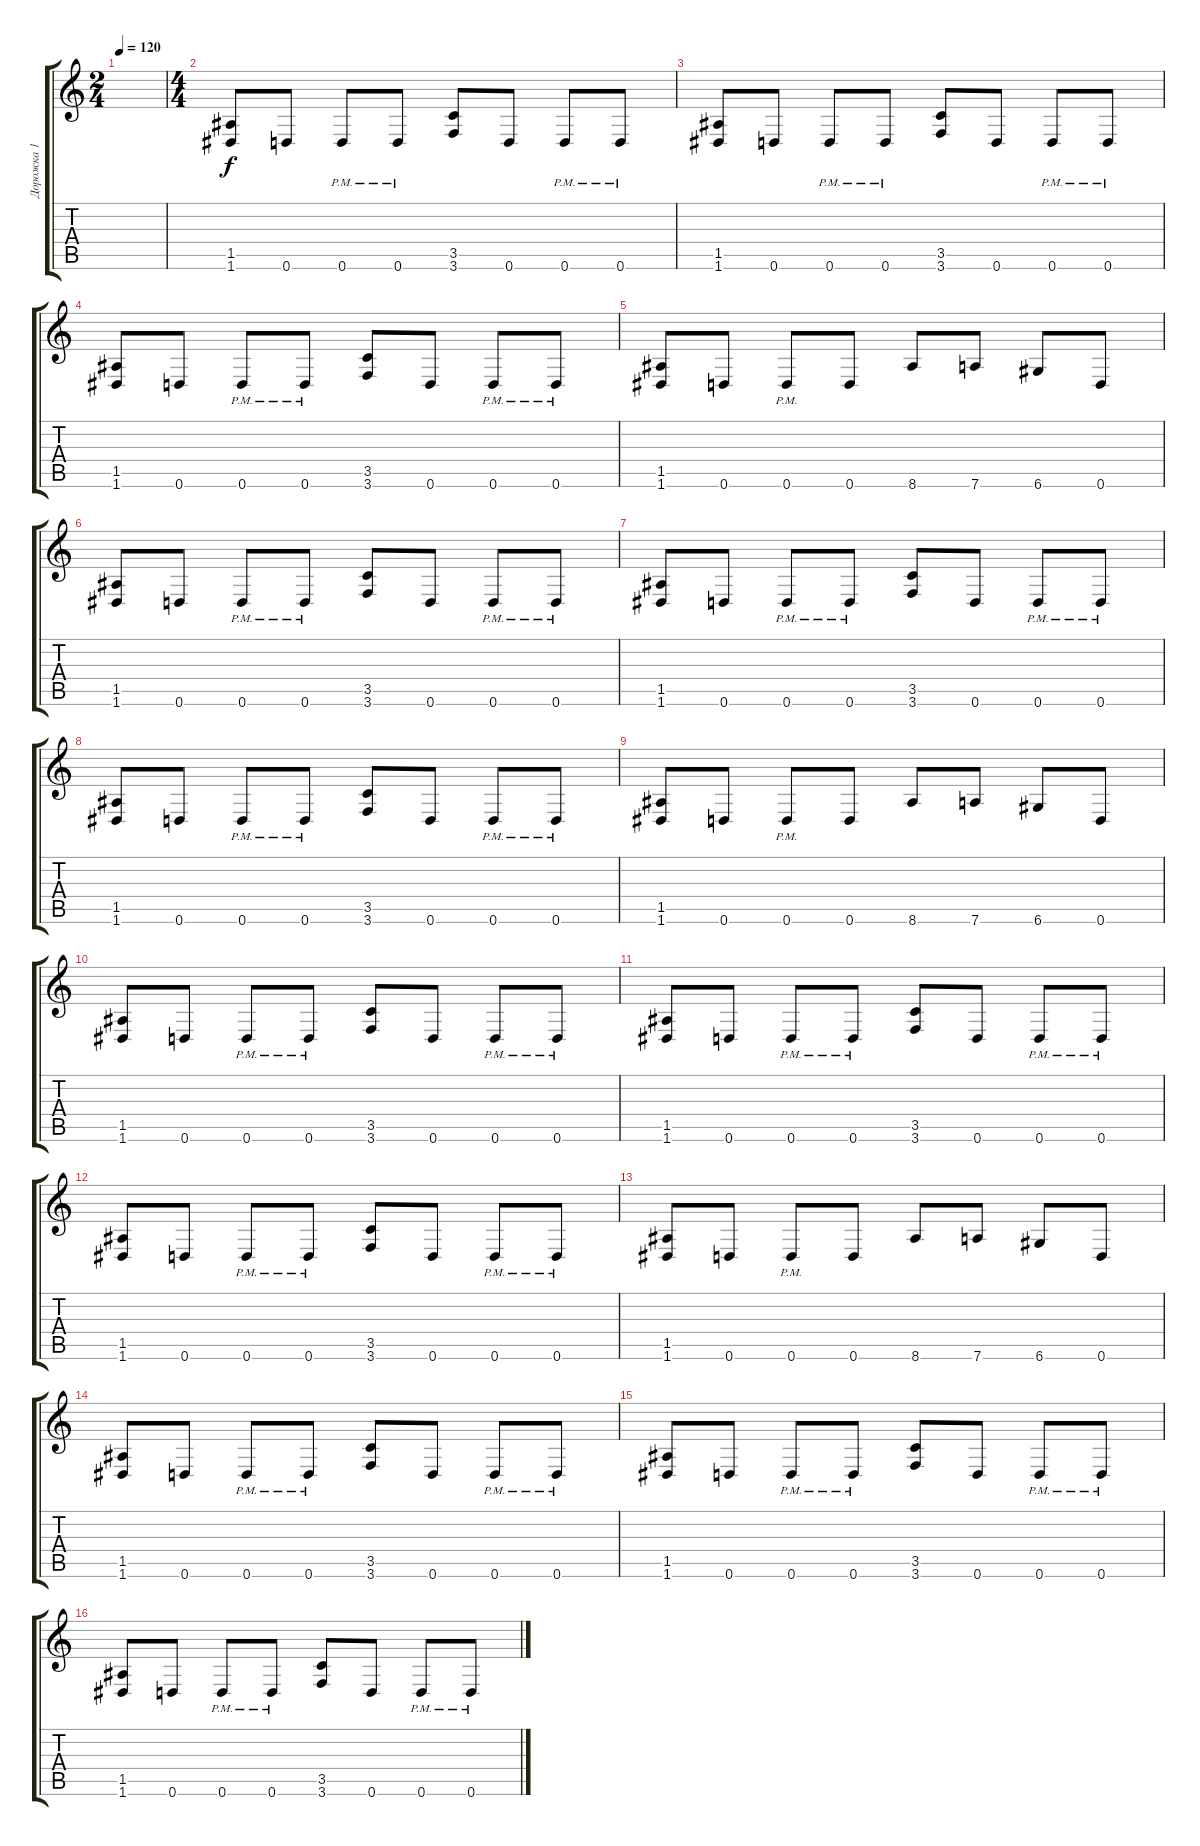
\track ("Дорожка 1" "Дорожка 1") {instrument distortionguitar}
\staff {score tabs}
\tuning (E4 B3 G3 D3 A2 D2) {hide}
\ts (2 4)
\tempo 120
\clef g2
\ks c
|
\ts (4 4)
(1.5 1.6).8 0.6.8 0.6{pm}.8 0.6{pm}.8 (3.5 3.6).8 0.6.8 0.6{pm}.8 0.6{pm}.8 |
(1.5 1.6).8 0.6.8 0.6{pm}.8 0.6{pm}.8 (3.5 3.6).8 0.6.8 0.6{pm}.8 0.6{pm}.8 |
(1.5 1.6).8 0.6.8 0.6{pm}.8 0.6{pm}.8 (3.5 3.6).8 0.6.8 0.6{pm}.8 0.6{pm}.8 |
(1.5 1.6).8 0.6.8 0.6{pm}.8 0.6.8 8.6.8 7.6.8 6.6.8 0.6.8 |
(1.5 1.6).8 0.6.8 0.6{pm}.8 0.6{pm}.8 (3.5 3.6).8 0.6.8 0.6{pm}.8 0.6{pm}.8 |
(1.5 1.6).8 0.6.8 0.6{pm}.8 0.6{pm}.8 (3.5 3.6).8 0.6.8 0.6{pm}.8 0.6{pm}.8 |
(1.5 1.6).8 0.6.8 0.6{pm}.8 0.6{pm}.8 (3.5 3.6).8 0.6.8 0.6{pm}.8 0.6{pm}.8 |
(1.5 1.6).8 0.6.8 0.6{pm}.8 0.6.8 8.6.8 7.6.8 6.6.8 0.6.8 |
(1.5 1.6).8 0.6.8 0.6{pm}.8 0.6{pm}.8 (3.5 3.6).8 0.6.8 0.6{pm}.8 0.6{pm}.8 |
(1.5 1.6).8 0.6.8 0.6{pm}.8 0.6{pm}.8 (3.5 3.6).8 0.6.8 0.6{pm}.8 0.6{pm}.8 |
(1.5 1.6).8 0.6.8 0.6{pm}.8 0.6{pm}.8 (3.5 3.6).8 0.6.8 0.6{pm}.8 0.6{pm}.8 |
(1.5 1.6).8 0.6.8 0.6{pm}.8 0.6.8 8.6.8 7.6.8 6.6.8 0.6.8 |
(1.5 1.6).8 0.6.8 0.6{pm}.8 0.6{pm}.8 (3.5 3.6).8 0.6.8 0.6{pm}.8 0.6{pm}.8 |
(1.5 1.6).8 0.6.8 0.6{pm}.8 0.6{pm}.8 (3.5 3.6).8 0.6.8 0.6{pm}.8 0.6{pm}.8 |
(1.5 1.6).8 0.6.8 0.6{pm}.8 0.6{pm}.8 (3.5 3.6).8 0.6.8 0.6{pm}.8 0.6{pm}.8
